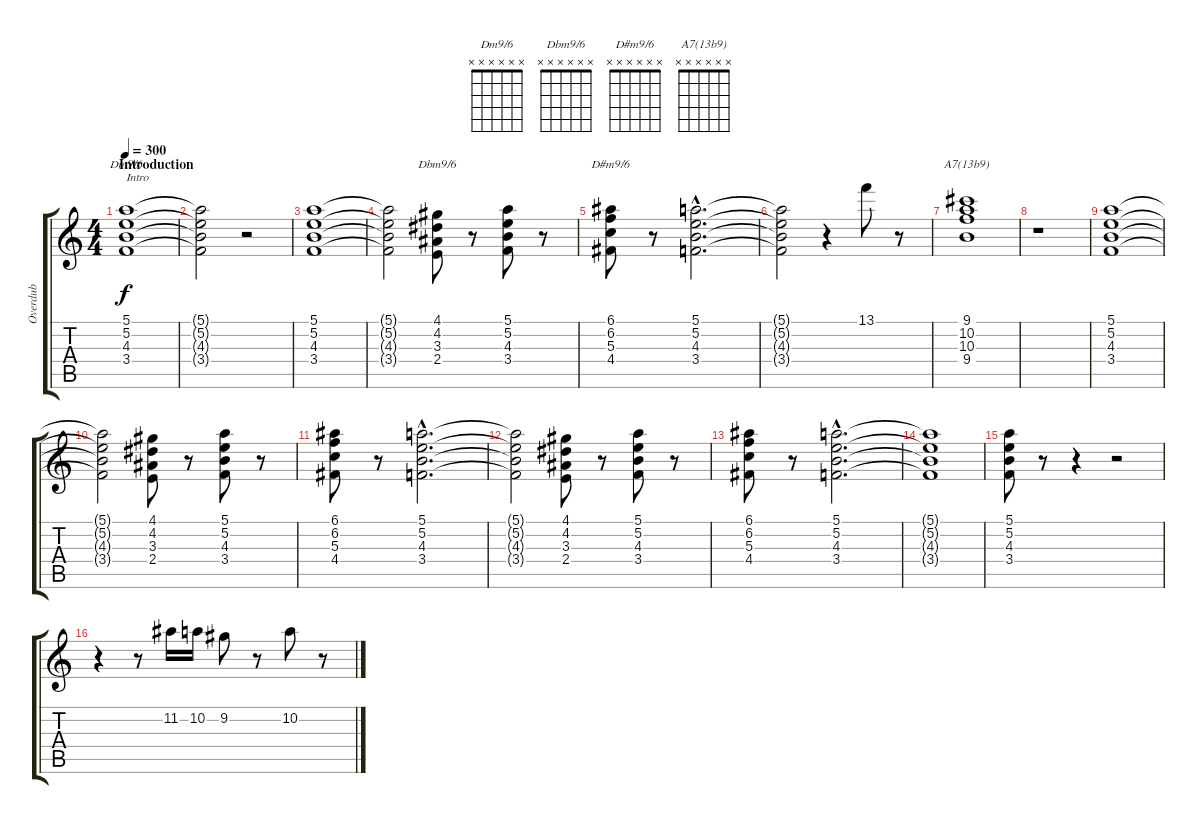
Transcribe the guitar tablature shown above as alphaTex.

\track ("Overdub" "Overdub") {instrument electricbasspick}
\staff {score tabs}
\tuning (E4 B3 G3 D3 A2 E2) {hide}
\chord ("Dm9/6" x x x x x x) {firstfret 0}
\chord ("Dbm9/6" x x x x x x) {firstfret 0}
\chord ("D#m9/6" x x x x x x) {firstfret 0}
\chord ("A7(13b9)" x x x x x x) {firstfret 0}
\ts (4 4)
\section ("" "Introduction")
\tempo 300
\clef g2
\ks c
(5.1 5.2 4.3 3.4).1{ch "Dm9/6" txt "Intro" dy f instrument electricbasspick} |
(5.1{t} 5.2{t} 4.3{t} 3.4{t}).2 r.2 |
(5.1 5.2 4.3 3.4).1 |
(5.1{t} 5.2{t} 4.3{t} 3.4{t}).2 (4.1 4.2 3.3 2.4).8{ch "Dbm9/6"} r.8 (5.1 5.2 4.3 3.4).8 r.8 |
(6.1 6.2 5.3 4.4).8{ch "D#m9/6"} r.8 (5.1{hac} 5.2{hac} 4.3{hac} 3.4{hac}).2{d} |
(5.1{t} 5.2{t} 4.3{t} 3.4{t}).2 r.4 13.1.8 r.8 |
(9.1 10.2 10.3 9.4).1{ch "A7(13b9)"} |
r.1 |
(5.1 5.2 4.3 3.4).1 |
(5.1{t} 5.2{t} 4.3{t} 3.4{t}).2 (4.1 4.2 3.3 2.4).8 r.8 (5.1 5.2 4.3 3.4).8 r.8 |
(6.1 6.2 5.3 4.4).8 r.8 (5.1{hac} 5.2{hac} 4.3{hac} 3.4{hac}).2{d} |
(5.1{t} 5.2{t} 4.3{t} 3.4{t}).2 (4.1 4.2 3.3 2.4).8 r.8 (5.1 5.2 4.3 3.4).8 r.8 |
(6.1 6.2 5.3 4.4).8 r.8 (5.1{hac} 5.2{hac} 4.3{hac} 3.4{hac}).2{d} |
(5.1{t} 5.2{t} 4.3{t} 3.4{t}).1 |
(5.1 5.2 4.3 3.4).8 r.8 r.4 r.2 |
r.4 r.8 11.2.16 10.2.16 9.2.8 r.8 10.2.8 r.8
